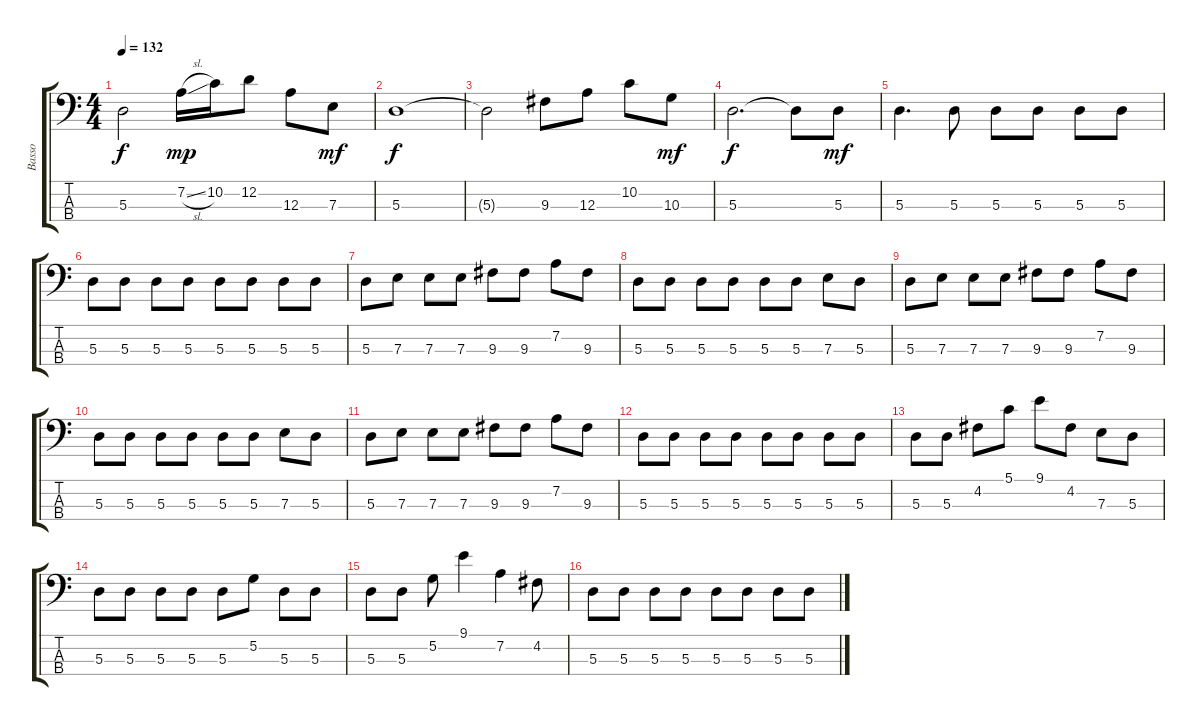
\track ("Basso" "Basso") {instrument electricbassfinger}
\staff {score tabs}
\tuning (G2 D2 A1 E1) {hide}
\ts (4 4)
\tempo 132
\clef f4
\ks c
5.3{t}.2{dy f} 7.2{sl}.16{dy mp} 10.2.16 12.2.8 12.3.8 7.3.8{dy mf} |
5.3.1{dy f} |
5.3{t}.2 9.3.8 12.3.8 10.2.8 10.3.8{dy mf} |
5.3.2{d dy f} 5.3{t}.8 5.3.8{dy mf} |
5.3.4{d} 5.3.8 5.3.8 5.3.8 5.3.8 5.3.8 |
5.3.8 5.3.8 5.3.8 5.3.8 5.3.8 5.3.8 5.3.8 5.3.8 |
5.3.8 7.3.8 7.3.8 7.3.8 9.3.8 9.3.8 7.2.8 9.3.8 |
5.3.8 5.3.8 5.3.8 5.3.8 5.3.8 5.3.8 7.3.8 5.3.8 |
5.3.8 7.3.8 7.3.8 7.3.8 9.3.8 9.3.8 7.2.8 9.3.8 |
5.3.8 5.3.8 5.3.8 5.3.8 5.3.8 5.3.8 7.3.8 5.3.8 |
5.3.8 7.3.8 7.3.8 7.3.8 9.3.8 9.3.8 7.2.8 9.3.8 |
5.3.8 5.3.8 5.3.8 5.3.8 5.3.8 5.3.8 5.3.8 5.3.8 |
5.3.8 5.3.8 4.2.8 5.1.8 9.1.8 4.2.8 7.3.8 5.3.8 |
5.3.8 5.3.8 5.3.8 5.3.8 5.3.8 5.2.8 5.3.8 5.3.8 |
5.3.8 5.3.8 5.2.8 9.1.4 7.2.4 4.2.8 |
5.3.8 5.3.8 5.3.8 5.3.8 5.3.8 5.3.8 5.3.8 5.3.8
